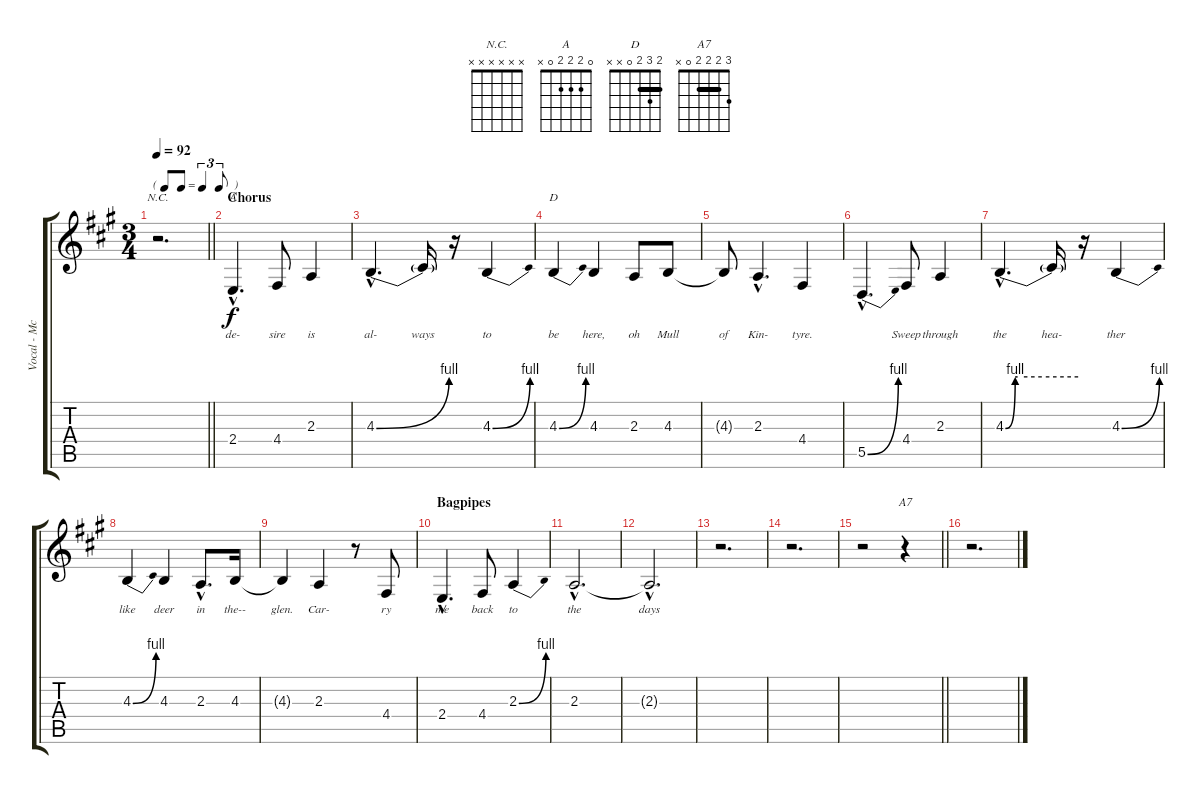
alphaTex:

\track ("Vocal - McCartney" "Vocal - Mc") {instrument altosax}
\staff {score tabs}
\tuning (E4 B3 G3 D3 A2 E2) {hide}
\chord ("N.C." x x x x x x)
\chord ("A" 0 2 2 2 0 x)
\chord ("D" 2 3 2 0 x x) {barre 2}
\chord ("A7" 3 2 2 2 0 x) {barre 2}
\ts (3 4)
\tf triplet8th
\tempo 92
\clef g2
\barLineRight lightlight
\ks a
r.2{d ch "N.C." dy f} |
\section ("" "Chorus")
2.4{hac}.4{d ch "A" lyrics (0 "de-") lyrics (1 "") lyrics (2 "") lyrics (3 "") lyrics (4 "")} 4.4.8{lyrics (0 "sire") lyrics (1 "") lyrics (2 "") lyrics (3 "") lyrics (4 "")} 2.3.4{lyrics (0 "is") lyrics (1 "") lyrics (2 "") lyrics (3 "") lyrics (4 "")} |
4.3{be (bend 0 0 60 4) hac}.4{d lyrics (0 "al-") lyrics (1 "") lyrics (2 "") lyrics (3 "") lyrics (4 "")} 4.3{t}.16{lyrics (0 "ways") lyrics (1 "") lyrics (2 "") lyrics (3 "") lyrics (4 "")} r.16 4.3{be (bend 0 0 60 4)}.4{lyrics (0 "to") lyrics (1 "") lyrics (2 "") lyrics (3 "") lyrics (4 "")} |
4.3{be (bend 0 0 60 4)}.4{ch "D" lyrics (0 "be") lyrics (1 "") lyrics (2 "") lyrics (3 "") lyrics (4 "")} 4.3.4{lyrics (0 "here,") lyrics (1 "") lyrics (2 "") lyrics (3 "") lyrics (4 "")} 2.3.8{lyrics (0 "oh") lyrics (1 "") lyrics (2 "") lyrics (3 "") lyrics (4 "")} 4.3.8{lyrics (0 "Mull") lyrics (1 "") lyrics (2 "") lyrics (3 "") lyrics (4 "")} |
4.3{t}.8{lyrics (0 "of") lyrics (1 "") lyrics (2 "") lyrics (3 "") lyrics (4 "")} 2.3{hac}.4{d lyrics (0 "Kin-") lyrics (1 "") lyrics (2 "") lyrics (3 "") lyrics (4 "")} 4.4.4{lyrics (0 "tyre.") lyrics (1 "") lyrics (2 "") lyrics (3 "") lyrics (4 "")} |
5.5{be (bend 0 0 60 4) hac}.4{d lyrics (0 "") lyrics (1 "") lyrics (2 "") lyrics (3 "") lyrics (4 "")} 4.4.8{lyrics (0 "Sweep") lyrics (1 "") lyrics (2 "") lyrics (3 "") lyrics (4 "")} 2.3.4{lyrics (0 "through") lyrics (1 "") lyrics (2 "") lyrics (3 "") lyrics (4 "")} |
4.3{be (custom 0 0 8 4 10 4 30 4 60 4) hac}.4{d lyrics (0 "the") lyrics (1 "") lyrics (2 "") lyrics (3 "") lyrics (4 "")} 4.3{t}.16{lyrics (0 "hea-") lyrics (1 "") lyrics (2 "") lyrics (3 "") lyrics (4 "")} r.16 4.3{be (bend 0 0 60 4)}.4{lyrics (0 "ther") lyrics (1 "") lyrics (2 "") lyrics (3 "") lyrics (4 "")} |
4.3{be (bend 0 0 60 4)}.4{lyrics (0 "like") lyrics (1 "") lyrics (2 "") lyrics (3 "") lyrics (4 "")} 4.3.4{lyrics (0 "deer") lyrics (1 "") lyrics (2 "") lyrics (3 "") lyrics (4 "")} 2.3{hac}.8{d lyrics (0 "in") lyrics (1 "") lyrics (2 "") lyrics (3 "") lyrics (4 "")} 4.3.16{lyrics (0 "the--") lyrics (1 "") lyrics (2 "") lyrics (3 "") lyrics (4 "")} |
4.3{t}.4{lyrics (0 "glen.") lyrics (1 "") lyrics (2 "") lyrics (3 "") lyrics (4 "")} 2.3.4{lyrics (0 "Car-") lyrics (1 "") lyrics (2 "") lyrics (3 "") lyrics (4 "")} r.8 4.4.8{lyrics (0 "ry") lyrics (1 "") lyrics (2 "") lyrics (3 "") lyrics (4 "")} |
\section ("" "Bagpipes")
2.4{hac}.4{d lyrics (0 "me") lyrics (1 "") lyrics (2 "") lyrics (3 "") lyrics (4 "")} 4.4.8{lyrics (0 "back") lyrics (1 "") lyrics (2 "") lyrics (3 "") lyrics (4 "")} 2.3{be (bend 0 0 60 4)}.4{lyrics (0 "to") lyrics (1 "") lyrics (2 "") lyrics (3 "") lyrics (4 "")} |
2.3{hac}.2{d lyrics (0 "the") lyrics (1 "") lyrics (2 "") lyrics (3 "") lyrics (4 "")} |
2.3{hac t}.2{d lyrics (0 "days") lyrics (1 "") lyrics (2 "") lyrics (3 "") lyrics (4 "") volume 0} |
r.2{d volume 13} |
r.2{d} |
\barLineRight lightlight
r.2 r.4{ch "A7"} |
r.2{d}
